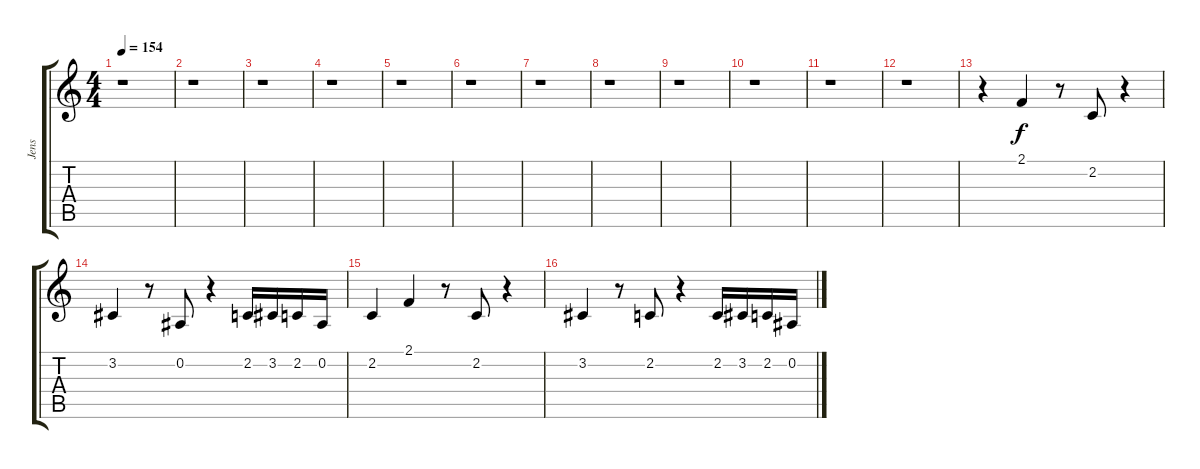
\track ("Jens" "Jens") {instrument fx4atmosphere}
\staff {score tabs}
\tuning (Eb4 Bb3 Gb3 Db3 Ab2 Eb2) {hide}
\ts (4 4)
\tempo 154
\clef g2
\ks c
r.1{dy f} |
r.1 |
r.1 |
r.1 |
r.1 |
r.1 |
r.1 |
r.1 |
r.1 |
r.1 |
r.1 |
r.1 |
r.4 2.1.4 r.8 2.2.8 r.4 |
3.2.4 r.8 0.2.8 r.4 2.2.16 3.2.16 2.2.16 0.2.16 |
2.2.4 2.1.4 r.8 2.2.8 r.4 |
3.2.4 r.8 2.2.8 r.4 2.2.16 3.2.16 2.2.16 0.2.16
